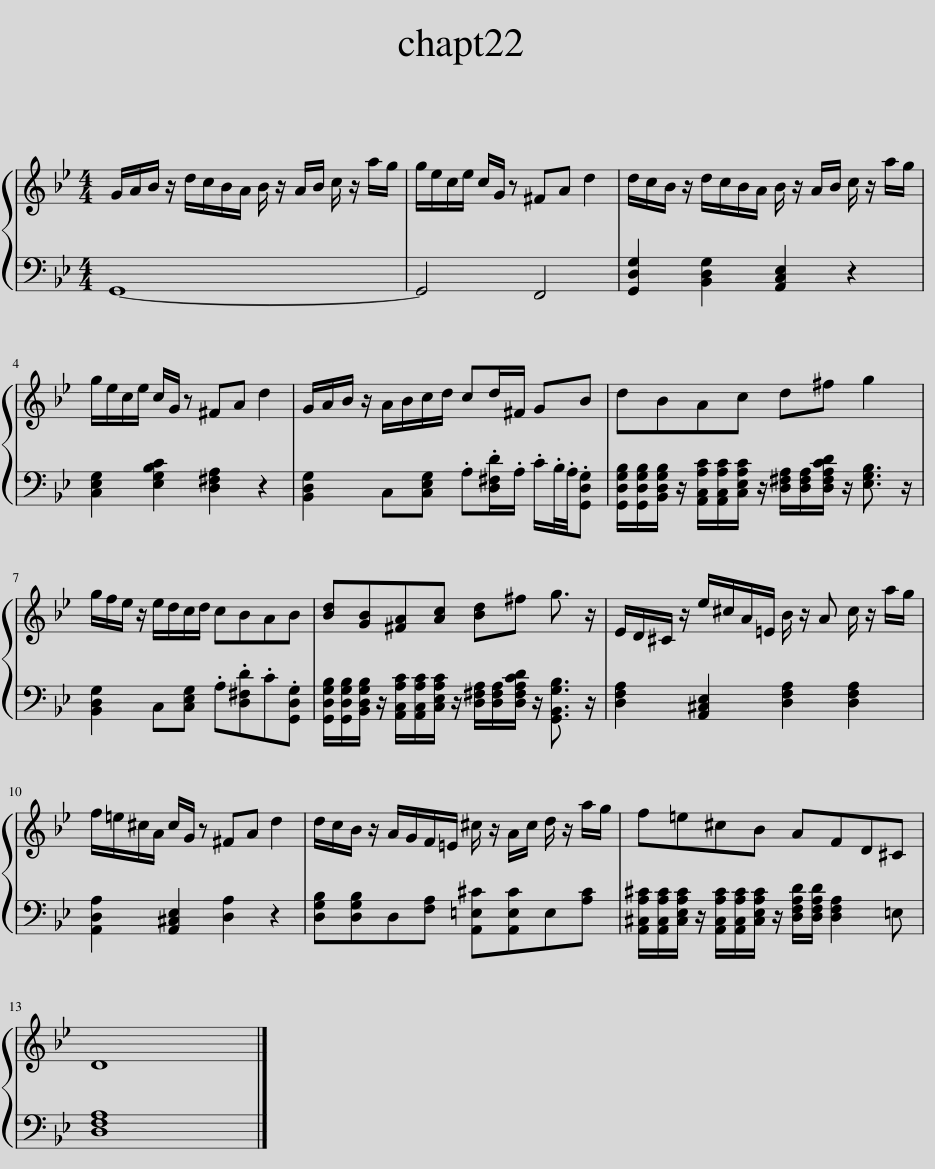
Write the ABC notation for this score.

X:1
%%score { 1 | 2 }
L:1/8
M:4/4
I:linebreak $
K:Bb
V:1 treble
V:2 bass
V:1
 G/A/B/ z/ d/c/B/A/ B/ z/ A/B/ c/ z/ a/g/ | g/e/c/e/ c/G/ z ^FA d2 | d/c/B/ z/ d/c/B/A/ B/ z/ A/B/ c/ z/ a/g/ |$ g/e/c/e/ c/G/ z ^FA d2 | G/A/B/ z/ A/B/c/d/ cd/^F/ GB | %5
 dBAc d^f g2 |$ g/f/e/ z/ e/d/c/d/ cBAB | [Bd][GB][^FA][Ac] [Bd]^f g3/2 z/ | E/D/^C/ z/ e/^c/A/=E/ B/ z/ A c/ z/ a/g/ |$ f/=e/^c/A/ c/G/ z ^FA d2 | %10
 d/c/B/ z/ A/G/F/=E/ ^c/ z/ A/c/ d/ z/ a/g/ | f=e^cB AFD^C |$ D8 |] %13
V:2
 G,,8- | G,,4 F,,4 | [G,,D,G,]2 [B,,D,G,]2 [A,,C,E,]2 z2 |$ [C,E,G,]2 [E,G,B,C]2 [D,^F,A,]2 z2 | [B,,D,G,]2 C,[C,E,G,] .A,.[D,^F,D]/.A,/ .C/.B,/4.A,/4.[G,,D,G,] | %5
 [G,,D,G,B,]/[G,,D,G,B,]/[B,,D,G,B,]/ z/ [A,,C,A,C]/[A,,C,A,C]/[C,E,A,C]/ z/ [D,^F,A,]/[D,F,A,]/[D,F,A,CD]/ z/ [E,G,B,]3/2 z/ |$ [B,,D,G,]2 C,[C,E,G,] .A,.[D,^F,D].C.[G,,D,G,] | [G,,D,G,B,]/[G,,D,G,B,]/[B,,D,G,B,]/ z/ [A,,C,A,C]/[A,,C,A,C]/[C,E,A,C]/ z/ [D,^F,A,]/[D,F,A,]/[D,F,A,CD]/ z/ [G,,B,,G,B,]3/2 z/ | [D,F,A,]2 [A,,^C,E,]2 [D,F,A,]2 [D,F,A,]2 |$ [A,,D,A,]2 [A,,^C,E,]2 [D,A,]2 z2 | %10
 [D,G,B,][D,G,B,]D,[F,A,] [A,,=E,^C][A,,E,C]E,[A,C] | [A,,^C,A,^C]/[A,,C,A,C]/[C,E,A,C]/ z/ [A,,C,A,C]/[A,,C,A,C]/[C,E,A,C]/ z/ [D,F,A,D]/[D,F,A,D]/ [D,F,A,]2 =E, |$ [D,F,A,]8 |] %13
